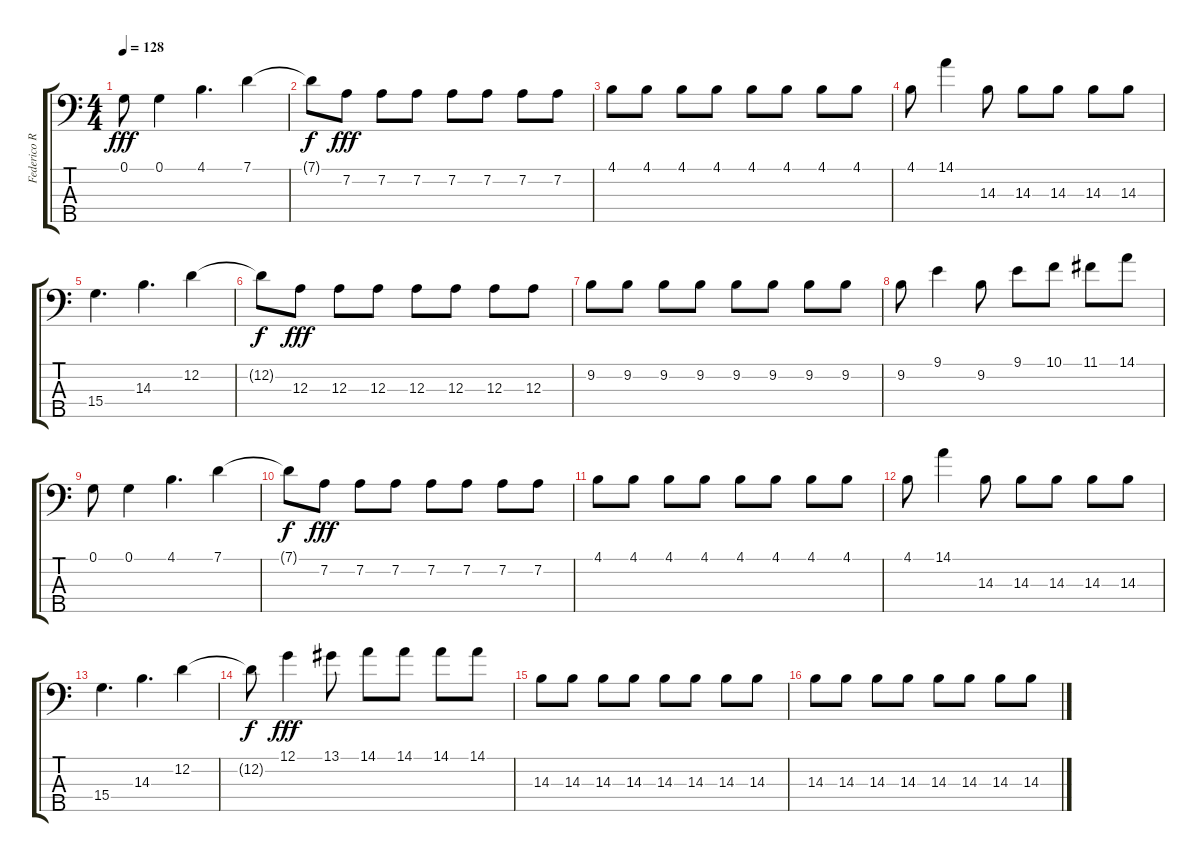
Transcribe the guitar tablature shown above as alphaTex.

\track ("Federico Rava" "Federico R") {mute instrument electricbassfinger}
\staff {score tabs}
\tuning (G2 D2 A1 E1 B0) {hide}
\ts (4 4)
\tempo 128
\clef f4
\ks c
0.1.8{dy fff} 0.1.4 4.1.4{d} 7.1.4 |
7.1{t}.8{dy f} 7.2.8{dy fff} 7.2.8 7.2.8 7.2.8 7.2.8 7.2.8 7.2.8 |
4.1.8 4.1.8 4.1.8 4.1.8 4.1.8 4.1.8 4.1.8 4.1.8 |
4.1.8 14.1.4 14.3.8 14.3.8 14.3.8 14.3.8 14.3.8 |
15.4.4{d} 14.3.4{d} 12.2.4 |
12.2{t}.8{dy f} 12.3.8{dy fff} 12.3.8 12.3.8 12.3.8 12.3.8 12.3.8 12.3.8 |
9.2.8 9.2.8 9.2.8 9.2.8 9.2.8 9.2.8 9.2.8 9.2.8 |
9.2.8 9.1.4 9.2.8 9.1.8 10.1.8 11.1.8 14.1.8 |
0.1.8 0.1.4 4.1.4{d} 7.1.4 |
7.1{t}.8{dy f} 7.2.8{dy fff} 7.2.8 7.2.8 7.2.8 7.2.8 7.2.8 7.2.8 |
4.1.8 4.1.8 4.1.8 4.1.8 4.1.8 4.1.8 4.1.8 4.1.8 |
4.1.8 14.1.4 14.3.8 14.3.8 14.3.8 14.3.8 14.3.8 |
15.4.4{d} 14.3.4{d} 12.2.4 |
12.2{t}.8{dy f} 12.1.4{dy fff} 13.1.8 14.1.8 14.1.8 14.1.8 14.1.8 |
14.3.8 14.3.8 14.3.8 14.3.8 14.3.8 14.3.8 14.3.8 14.3.8 |
14.3.8 14.3.8 14.3.8 14.3.8 14.3.8 14.3.8 14.3.8 14.3.8
